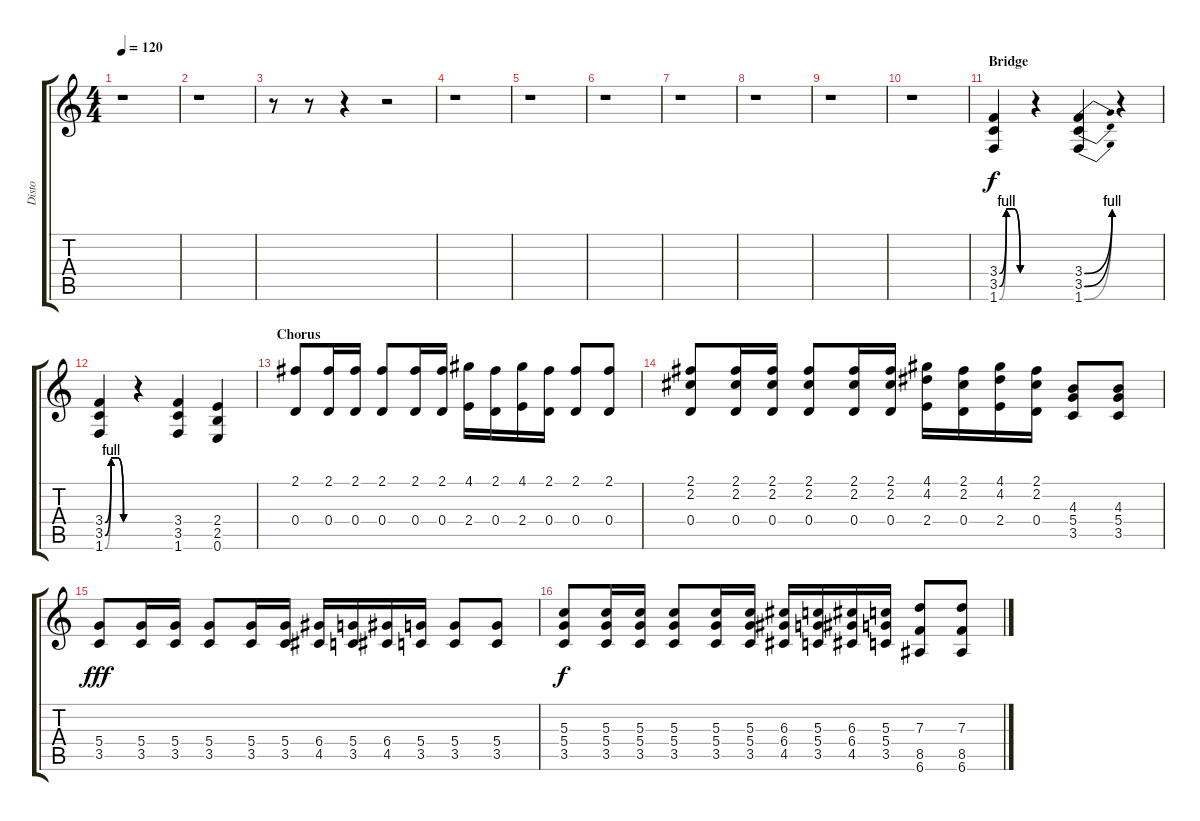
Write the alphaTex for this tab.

\track ("Disto" "Disto") {instrument distortionguitar}
\staff {score tabs}
\tuning (E4 B3 G3 D3 A2 E2) {hide}
\ts (4 4)
\tempo 120
\clef g2
\ks c
r.1{dy fff} |
r.1 |
r.8 r.8 r.4 r.2 |
r.1 |
r.1 |
r.1 |
r.1 |
r.1 |
r.1 |
r.1 |
\section ("" "Bridge")
(3.4{be (custom 0 0 15 4 30 4 45 0 60 0)} 3.5{be (custom 0 0 15 4 30 4 45 0 60 0)} 1.6{be (custom 0 0 15 4 30 4 45 0 60 0)}).4{dy f} r.4 (3.4{be (bend 0 0 60 4)} 3.5{be (bend 0 0 60 4)} 1.6{be (bend 0 0 60 4)}).4 r.4 |
(3.4{be (custom 0 0 15 4 30 4 45 0 60 0)} 3.5{be (custom 0 0 15 4 30 4 45 0 60 0)} 1.6{be (custom 0 0 15 4 30 4 45 0 60 0)}).4 r.4 (3.4 3.5 1.6).4 (2.4 2.5 0.6).4 |
\section ("" "Chorus")
(2.1 0.4).8 (2.1 0.4).16 (2.1 0.4).16 (2.1 0.4).8 (2.1 0.4).16 (2.1 0.4).16 (4.1 2.4).16 (2.1 0.4).16 (4.1 2.4).16 (2.1 0.4).16 (2.1 0.4).8 (2.1 0.4).8 |
(2.1 2.2 0.4).8 (2.1 2.2 0.4).16 (2.1 2.2 0.4).16 (2.1 2.2 0.4).8 (2.1 2.2 0.4).16 (2.1 2.2 0.4).16 (4.1 4.2 2.4).16 (2.1 2.2 0.4).16 (4.1 4.2 2.4).16 (2.1 2.2 0.4).16 (4.3 5.4 3.5).8 (4.3 5.4 3.5).8 |
(5.4 3.5).8{dy fff} (5.4 3.5).16 (5.4 3.5).16 (5.4 3.5).8 (5.4 3.5).16 (5.4 3.5).16 (6.4 4.5).16 (5.4 3.5).16 (6.4 4.5).16 (5.4 3.5).16 (5.4 3.5).8 (5.4 3.5).8 |
(5.3 5.4 3.5).8{dy f} (5.3 5.4 3.5).16 (5.3 5.4 3.5).16 (5.3 5.4 3.5).8 (5.3 5.4 3.5).16 (5.3 5.4 3.5).16 (6.3 6.4 4.5).16 (5.3 5.4 3.5).16 (6.3 6.4 4.5).16 (5.3 5.4 3.5).16 (7.3 8.5 6.6).8 (7.3 8.5 6.6).8
